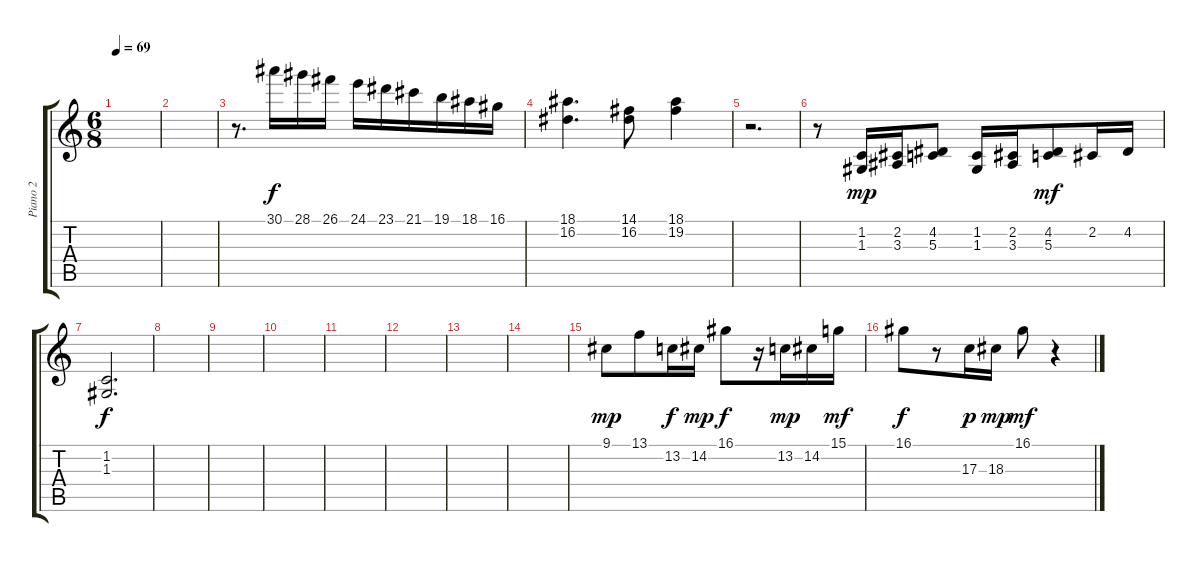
\track ("Piano 2" "Piano 2") {instrument acousticgrandpiano}
\staff {score tabs}
\tuning (E4 B3 G3 D3 A2 E2) {hide}
\ts (6 8)
\tempo 69
\clef g2
\ks c
|
|
r.8{d} 30.1.16{dy f} 28.1.16 26.1.16 24.1.16 23.1.16 21.1.16 19.1.16 18.1.16 16.1.16 |
(18.1 16.2).4{d} (14.1 16.2).8 (18.1 19.2).4 |
r.2{d} |
r.8 (1.2 1.3).16{dy mp} (2.2 3.3).16 (4.2 5.3).8 (1.2 1.3).16 (2.2 3.3).16 (4.2 5.3).8{dy mf} 2.2.16 4.2.16 |
(1.2 1.3).2{d dy f} |
|
|
|
|
|
|
|
9.1.8{dy mp} 13.1.8 13.2.16{dy f} 14.2.16{dy mp} 16.1.8{dy f} r.16 13.2.16{dy mp} 14.2.16 15.1.16{dy mf} |
16.1.8{dy f} r.8 17.3.16{dy p} 18.3.16{dy mp} 16.1.8{dy mf} r.4
